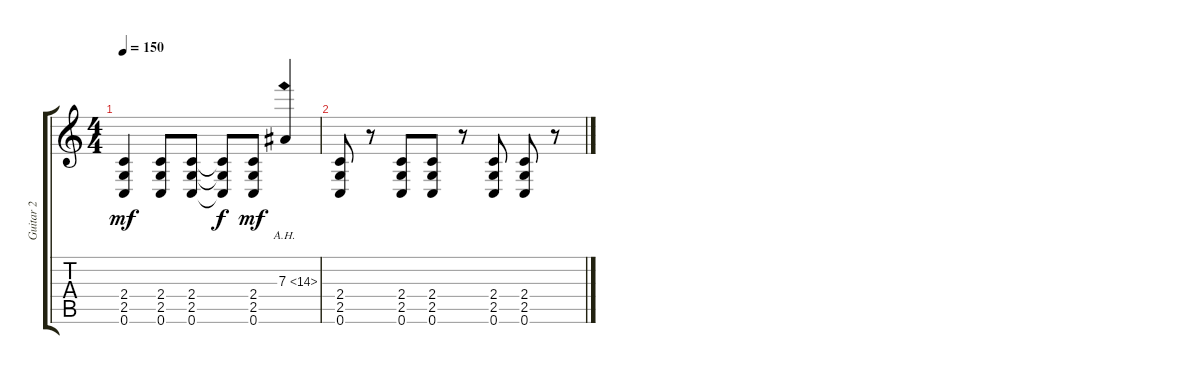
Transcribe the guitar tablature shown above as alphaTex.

\track ("Guitar 2" "Guitar 2") {instrument overdrivenguitar}
\staff {score tabs}
\tuning (C4 G3 Eb3 Bb2 F2 C2) {hide}
\ts (4 4)
\tempo 150
\clef g2
\ks c
(2.4 2.5 0.6).4{dy mf} (2.4 2.5 0.6).8 (2.4 2.5 0.6).8 (2.4{t} 2.5{t} 0.6{t}).8{dy f} (2.4 2.5 0.6).8{dy mf} 7.3{ah 7}.4 |
(2.4 2.5 0.6).8 r.8 (2.4 2.5 0.6).8 (2.4 2.5 0.6).8 r.8 (2.4 2.5 0.6).8 (2.4 2.5 0.6).8 r.8
